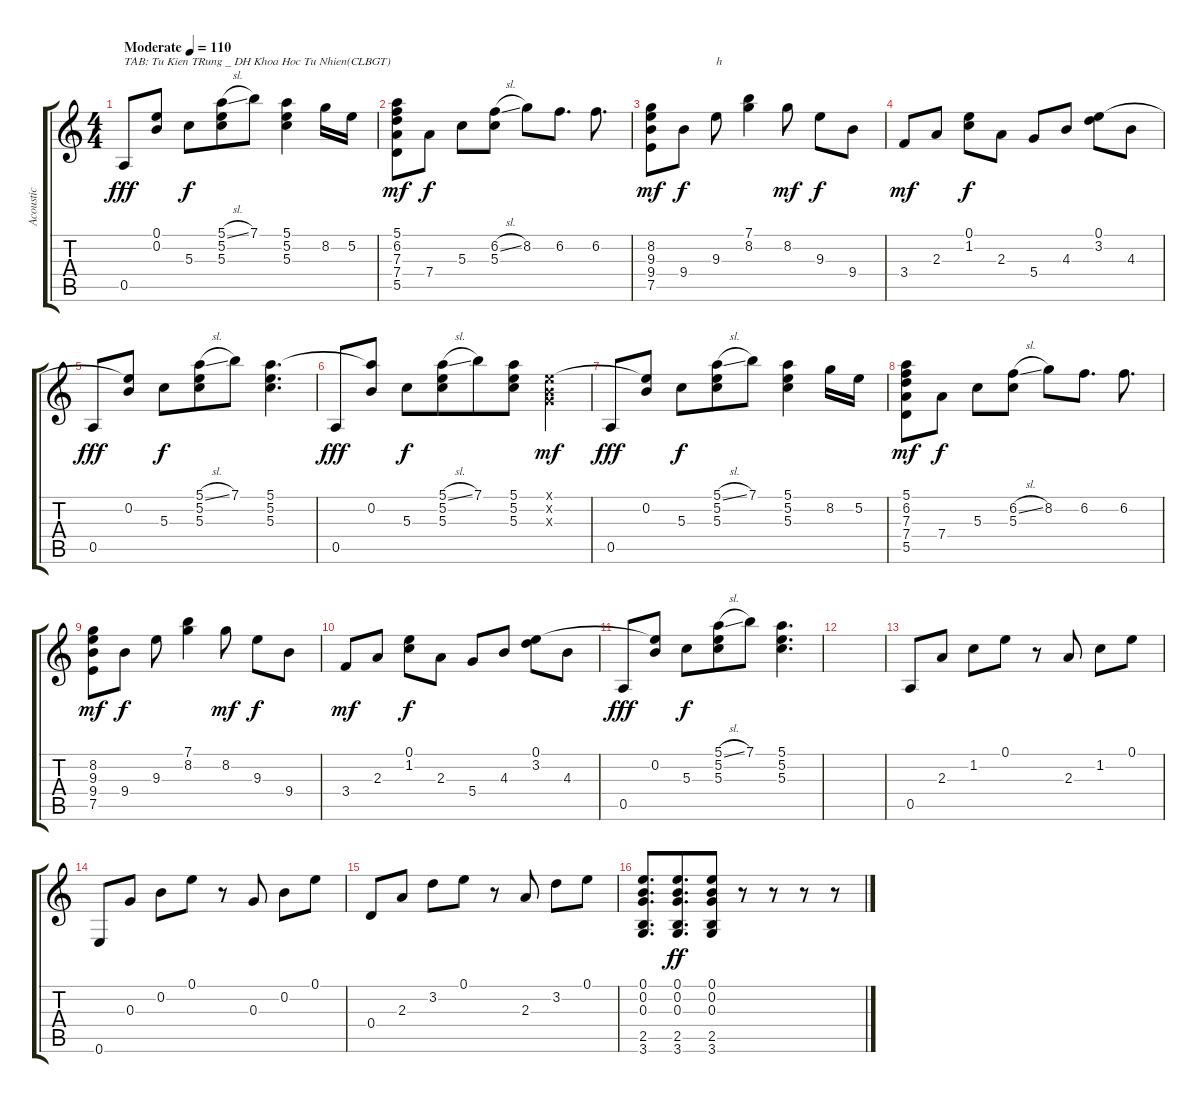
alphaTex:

\track ("Acoustic" "Acoustic") {instrument acousticguitarsteel}
\staff {score tabs}
\tuning (E4 B3 G3 D3 A2 E2) {hide}
\ts (4 4)
\tempo (110 "Moderate")
\clef g2
\ks c
0.5.8{txt "TAB: Tu Kien TRung _ DH Khoa Hoc Tu Nhien(CLBGT) " dy fff instrument acousticguitarsteel beam Up} (0.1 0.2).8 5.3.8{dy f beam Down} (5.1{sl} 5.2 5.3).8{beam Down beam merge} 7.1.8 (5.1 5.2 5.3).4 8.2.16 5.2.16 |
(5.1 6.2 7.3 7.4 5.5).8{dy mf} 7.4.8{dy f} 5.3.8 (6.2{sl} 5.3).8 8.2.8 6.2.8{d} 6.2.8{d} |
(8.2 9.3 9.4 7.5).8{dy mf} 9.4.8{dy f} 9.3.8{txt "h"} (7.1 8.2).4 8.2.8{dy mf} 9.3.8{dy f} 9.4.8 |
3.4.8{dy mf} 2.3.8 (0.1 1.2).8{dy f} 2.3.8 5.4.8 4.3.8 (0.1 3.2).8 4.3.8 |
0.5.8{dy fff beam Up} (0.1{t} 0.2).8 5.3.8{dy f beam Down} (5.1{sl} 5.2 5.3).8{beam Down beam merge} 7.1.8 (5.1 5.2 5.3).4{d} |
0.5.8{dy fff beam Up} (5.1{t} 0.2).8 5.3.8{dy f beam Down} (5.1{sl} 5.2 5.3).8{beam Down beam merge} 7.1.8 (5.1 5.2 5.3).8 (0.1{x} 0.2{x} 0.3{x}).4{dy mf} |
0.5.8{dy fff beam Up} (0.1{t} 0.2).8 5.3.8{dy f beam Down} (5.1{sl} 5.2 5.3).8{beam Down beam merge} 7.1.8 (5.1 5.2 5.3).4 8.2.16 5.2.16 |
(5.1 6.2 7.3 7.4 5.5).8{dy mf} 7.4.8{dy f} 5.3.8 (6.2{sl} 5.3).8 8.2.8 6.2.8{d} 6.2.8{d} |
(8.2 9.3 9.4 7.5).8{dy mf} 9.4.8{dy f} 9.3.8 (7.1 8.2).4 8.2.8{dy mf} 9.3.8{dy f} 9.4.8 |
3.4.8{dy mf} 2.3.8 (0.1 1.2).8{dy f} 2.3.8 5.4.8 4.3.8 (0.1 3.2).8 4.3.8 |
0.5.8{dy fff beam Up} (0.1{t} 0.2).8 5.3.8{dy f beam Down} (5.1{sl} 5.2 5.3).8{beam Down beam merge} 7.1.8 (5.1 5.2 5.3).4{d} |
|
0.5.8 2.3.8 1.2.8 0.1.8 r.8 2.3.8 1.2.8 0.1.8 |
0.6.8 0.3.8 0.2.8 0.1.8 r.8 0.3.8 0.2.8 0.1.8 |
0.4.8 2.3.8 3.2.8 0.1.8 r.8 2.3.8 3.2.8 0.1.8 |
(0.1 0.2 0.3 2.5 3.6).8{d beam merge} (0.1 0.2 0.3 2.5 3.6).8{d dy ff beam merge} (0.1 0.2 0.3 2.5 3.6).8 r.8 r.8 r.8 r.8
